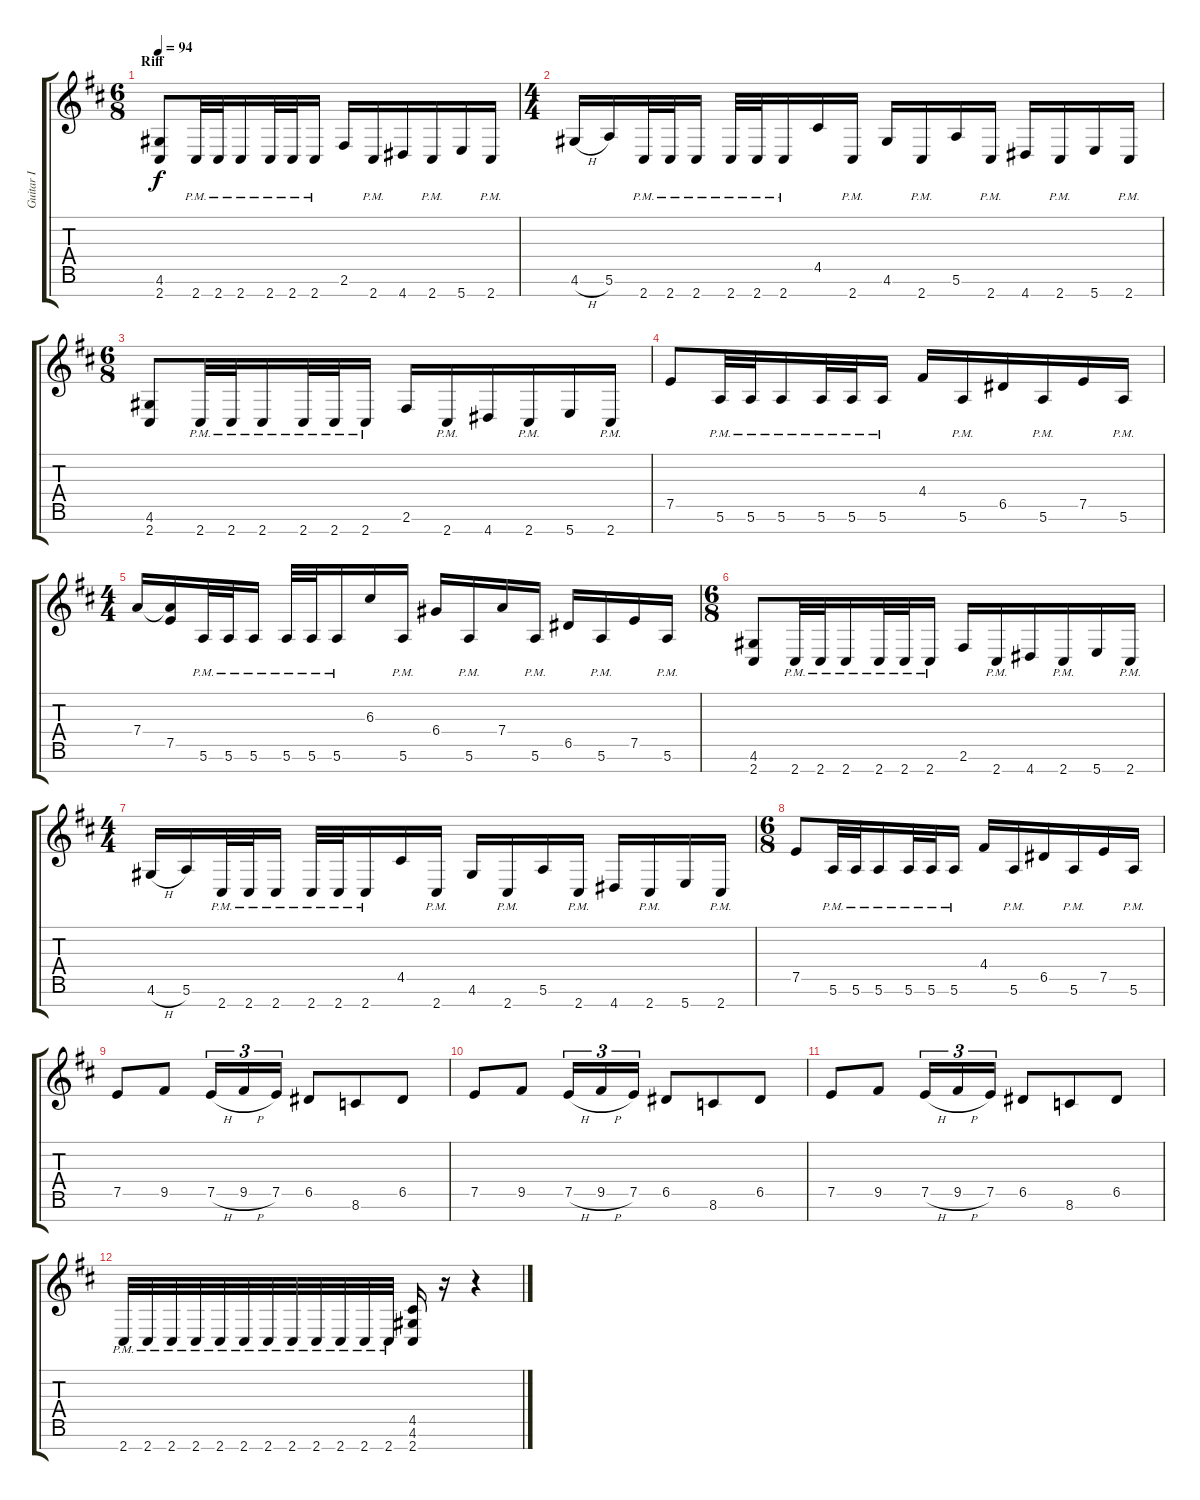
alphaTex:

\track ("Guitar I" "Guitar I") {instrument distortionguitar}
\staff {score tabs}
\tuning (E4 B3 G3 D3 A2 E2 B1) {hide}
\ts (6 8)
\section ("" "Riff")
\tempo 94
\clef g2
\ks bminor
(4.6 2.7).8{dy f} 2.7{pm}.32 2.7{pm}.32 2.7{pm}.16 2.7{pm}.32 2.7{pm}.32 2.7{pm}.16 2.6.16 2.7{pm}.16 4.7.16 2.7{pm}.16 5.7.16 2.7{pm}.16 |
\ts (4 4)
4.6{h}.16 5.6.16 2.7{pm}.32 2.7{pm}.32 2.7{pm}.16 2.7{pm}.32 2.7{pm}.32 2.7{pm}.16 4.5.16 2.7{pm}.16 4.6.16 2.7{pm}.16 5.6.16 2.7{pm}.16 4.7.16 2.7{pm}.16 5.7.16 2.7{pm}.16 |
\ts (6 8)
(4.6 2.7).8 2.7{pm}.32 2.7{pm}.32 2.7{pm}.16 2.7{pm}.32 2.7{pm}.32 2.7{pm}.16 2.6.16 2.7{pm}.16 4.7.16 2.7{pm}.16 5.7.16 2.7{pm}.16 |
7.5.8 5.6{pm}.32 5.6{pm}.32 5.6{pm}.16 5.6{pm}.32 5.6{pm}.32 5.6{pm}.16 4.4.16 5.6{pm}.16 6.5.16 5.6{pm}.16 7.5.16 5.6{pm}.16 |
\ts (4 4)
7.4.16 (7.4{t} 7.5).16 5.6{pm}.32 5.6{pm}.32 5.6{pm}.16 5.6{pm}.32 5.6{pm}.32 5.6{pm}.16 6.3.16 5.6{pm}.16 6.4.16 5.6{pm}.16 7.4.16 5.6{pm}.16 6.5.16 5.6{pm}.16 7.5.16 5.6{pm}.16 |
\ts (6 8)
(4.6 2.7).8 2.7{pm}.32 2.7{pm}.32 2.7{pm}.16 2.7{pm}.32 2.7{pm}.32 2.7{pm}.16 2.6.16 2.7{pm}.16 4.7.16 2.7{pm}.16 5.7.16 2.7{pm}.16 |
\ts (4 4)
4.6{h}.16 5.6.16 2.7{pm}.32 2.7{pm}.32 2.7{pm}.16 2.7{pm}.32 2.7{pm}.32 2.7{pm}.16 4.5.16 2.7{pm}.16 4.6.16 2.7{pm}.16 5.6.16 2.7{pm}.16 4.7.16 2.7{pm}.16 5.7.16 2.7{pm}.16 |
\ts (6 8)
7.5.8 5.6{pm}.32 5.6{pm}.32 5.6{pm}.16 5.6{pm}.32 5.6{pm}.32 5.6{pm}.16 4.4.16 5.6{pm}.16 6.5.16 5.6{pm}.16 7.5.16 5.6{pm}.16 |
7.5.8 9.5.8 7.5{h}.16{tu (3 2)} 9.5{h}.16{tu (3 2)} 7.5.16{tu (3 2)} 6.5.8 8.6.8 6.5.8 |
7.5.8 9.5.8 7.5{h}.16{tu (3 2)} 9.5{h}.16{tu (3 2)} 7.5.16{tu (3 2)} 6.5.8 8.6.8 6.5.8 |
7.5.8 9.5.8 7.5{h}.16{tu (3 2)} 9.5{h}.16{tu (3 2)} 7.5.16{tu (3 2)} 6.5.8 8.6.8 6.5.8 |
2.7{pm}.32 2.7{pm}.32 2.7{pm}.32 2.7{pm}.32 2.7{pm}.32 2.7{pm}.32 2.7{pm}.32 2.7{pm}.32 2.7{pm}.32 2.7{pm}.32 2.7{pm}.32 2.7{pm}.32 (4.5 4.6 2.7).16 r.16 r.4
